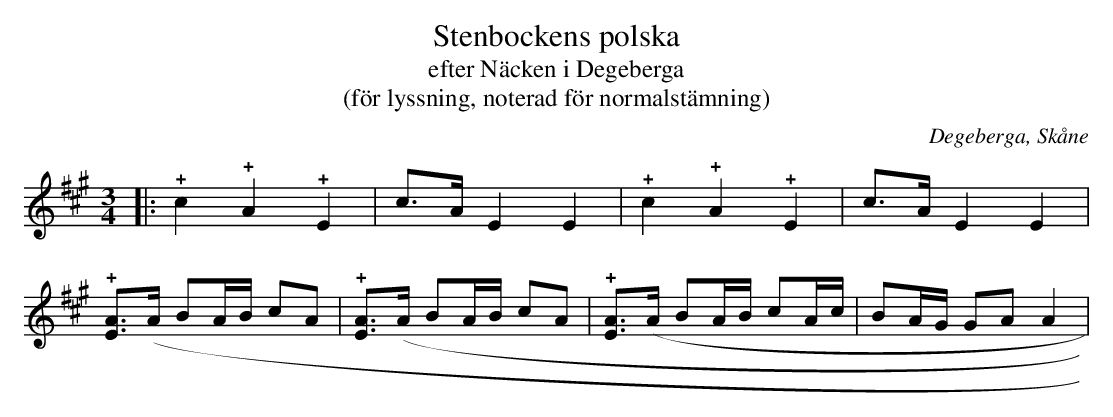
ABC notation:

X:1
T:Stenbockens polska
T:efter Näcken i Degeberga
T:(för lyssning, noterad för normalstämning)
O:Degeberga, Skåne
M:3/4
L:1/4
Q:100
K:A
[L:1/4]|: !+!c !+!A !+!E | c/>A/ E E | !+!c !+!A !+!E | c/>A/ E E |
[L:1/8] !+![EA]>(A BA/B/ cA | !+![EA]>(A BA/B/ cA | !+![EA]>(A BA/B/ cA/c/ | BA/G/ GA A2 |
